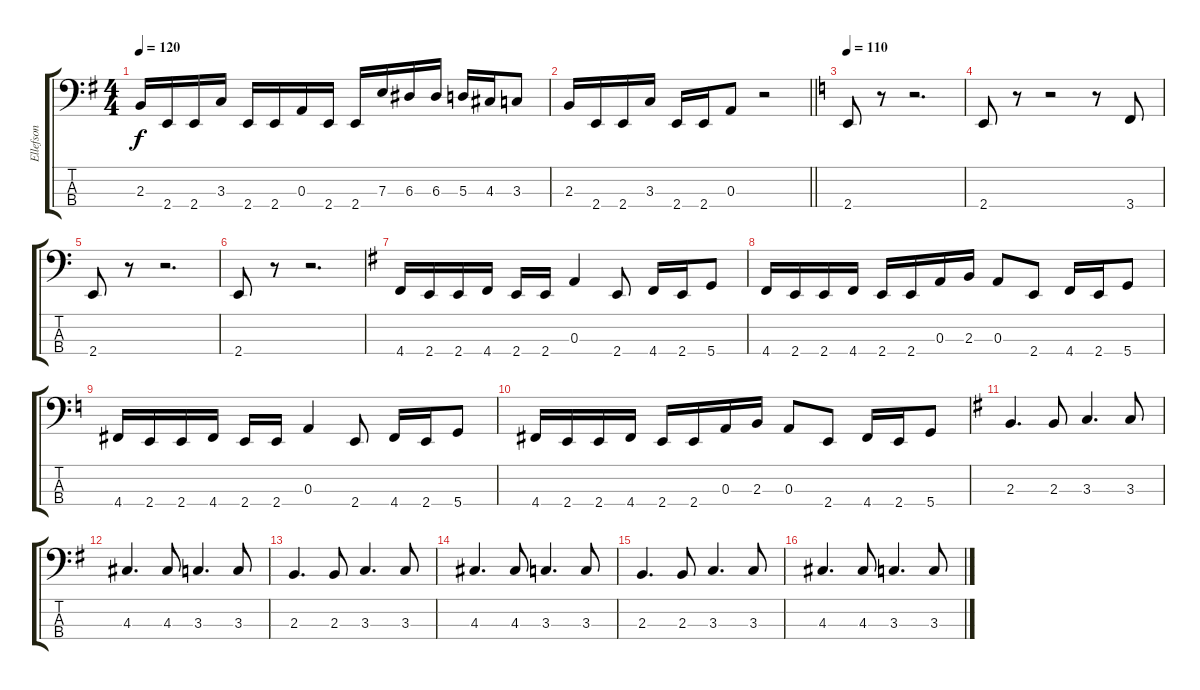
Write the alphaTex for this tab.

\track ("Ellefson" "Ellefson") {instrument electricbasspick}
\staff {score tabs}
\tuning (G2 D2 A1 D1) {hide}
\ts (4 4)
\tempo 120
\clef f4
\ks g
2.3.16{dy f} 2.4.16 2.4.16 3.3.16 2.4.16 2.4.16 0.3.16 2.4.16 2.4.16 7.3.16 6.3.16 6.3.16 5.3.16 4.3.16 3.3.8 |
\barLineRight lightlight
2.3.16 2.4.16 2.4.16 3.3.16 2.4.16 2.4.16 0.3.8 r.2 |
\tempo 110
\ks c
2.4.8 r.8 r.2{d} |
2.4.8 r.8 r.2 r.8 3.4.8 |
2.4.8 r.8 r.2{d} |
2.4.8 r.8 r.2{d} |
\ks g
4.4.16 2.4.16 2.4.16 4.4.16 2.4.16 2.4.16 0.3.4 2.4.8 4.4.16 2.4.16 5.4.8 |
4.4.16 2.4.16 2.4.16 4.4.16 2.4.16 2.4.16 0.3.16 2.3.16 0.3.8 2.4.8 4.4.16 2.4.16 5.4.8 |
\ks c
4.4.16 2.4.16 2.4.16 4.4.16 2.4.16 2.4.16 0.3.4 2.4.8 4.4.16 2.4.16 5.4.8 |
4.4.16 2.4.16 2.4.16 4.4.16 2.4.16 2.4.16 0.3.16 2.3.16 0.3.8 2.4.8 4.4.16 2.4.16 5.4.8 |
\ks g
2.3.4{d} 2.3.8 3.3.4{d} 3.3.8 |
4.3.4{d} 4.3.8 3.3.4{d} 3.3.8 |
2.3.4{d} 2.3.8 3.3.4{d} 3.3.8 |
4.3.4{d} 4.3.8 3.3.4{d} 3.3.8 |
2.3.4{d} 2.3.8 3.3.4{d} 3.3.8 |
4.3.4{d} 4.3.8 3.3.4{d} 3.3.8
